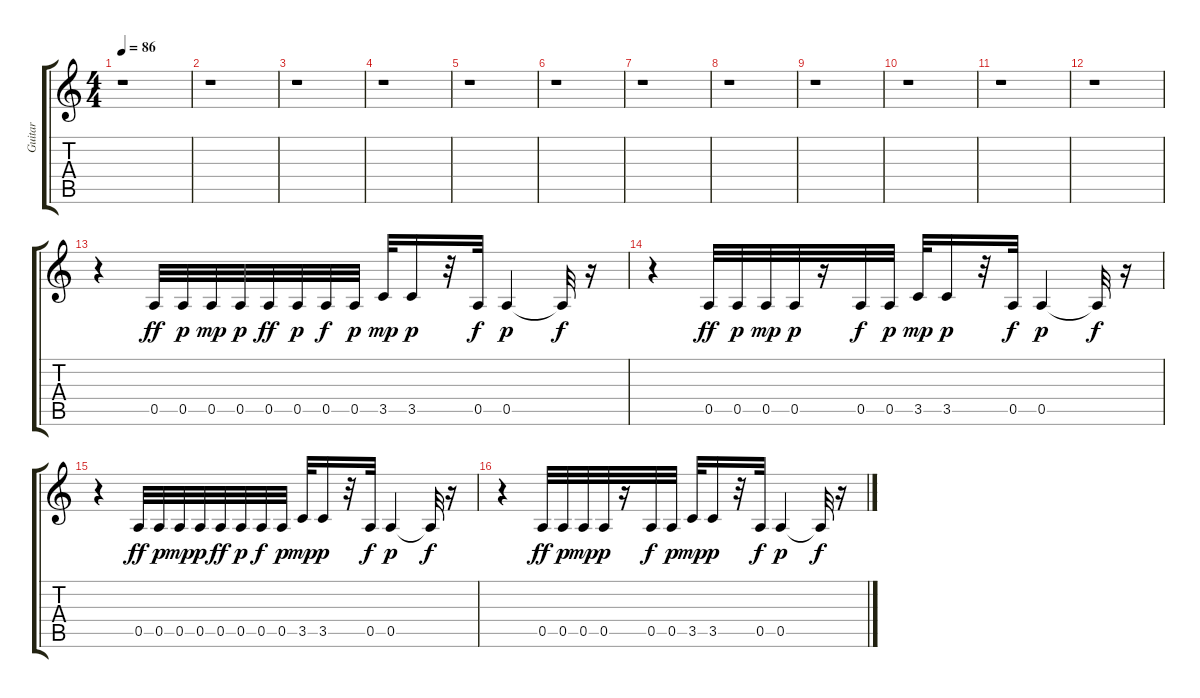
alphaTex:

\track ("Guitar" "Guitar") {instrument electricguitarclean}
\staff {score tabs}
\tuning (E4 B3 G3 D3 A2 E2) {hide}
\ts (4 4)
\tempo 86
\clef g2
\ks c
r.1{dy ff} |
r.1 |
r.1 |
r.1 |
r.1 |
r.1 |
r.1 |
r.1 |
r.1 |
r.1 |
r.1 |
r.1 |
r.4 0.5.32 0.5.32{dy p} 0.5.32{dy mp} 0.5.32{dy p} 0.5.32{dy ff} 0.5.32{dy p} 0.5.32{dy f} 0.5.32{dy p} 3.5.32{dy mp} 3.5.16{dy p} r.32 0.5.32{dy f} 0.5.4{dy p} 0.5{t}.32{dy f} r.16 |
r.4 0.5.32{dy ff} 0.5.32{dy p} 0.5.32{dy mp} 0.5.32{dy p} r.16 0.5.32{dy f} 0.5.32{dy p} 3.5.32{dy mp} 3.5.16{dy p} r.32 0.5.32{dy f} 0.5.4{dy p} 0.5{t}.32{dy f} r.16 |
r.4 0.5.32{dy ff} 0.5.32{dy p} 0.5.32{dy mp} 0.5.32{dy p} 0.5.32{dy ff} 0.5.32{dy p} 0.5.32{dy f} 0.5.32{dy p} 3.5.32{dy mp} 3.5.16{dy p} r.32 0.5.32{dy f} 0.5.4{dy p} 0.5{t}.32{dy f} r.16 |
r.4 0.5.32{dy ff} 0.5.32{dy p} 0.5.32{dy mp} 0.5.32{dy p} r.16 0.5.32{dy f} 0.5.32{dy p} 3.5.32{dy mp} 3.5.16{dy p} r.32 0.5.32{dy f} 0.5.4{dy p} 0.5{t}.32{dy f} r.16
